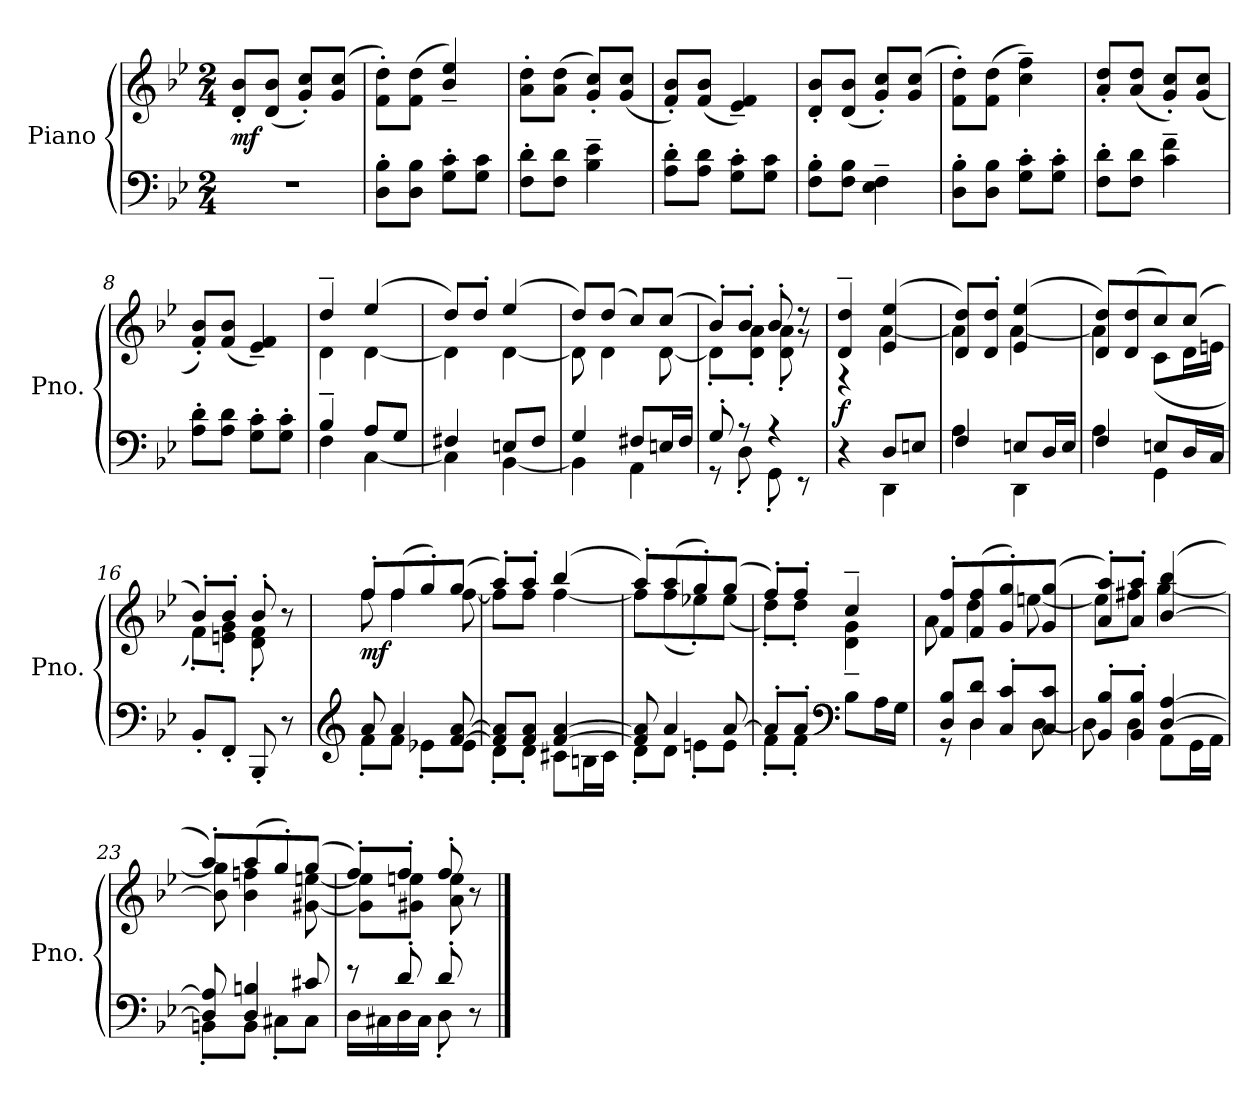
**kern	**kern	**dynam
*part1	*part1	*part1
*staff2	*staff1	*staff1/2
*I"Piano	*	*
*I'Pno.	*	*
*clefF4	*clefG2	*
*k[b-e-]	*k[b-e-]	*
*M2/4	*M2/4	*
*MM112	*MM112	*
=1	=1	=1
!	!	!LO:DY:b
2r	8d/' 8b-/'L	mf
.	(<8d/ 8b-/J	.
.	8g/' 8cc/'L)	.
.	(<8g/ 8cc/J	.
=2	=2	=2
8D\' 8B-\'L	8f\' 8dd\'L)	.
8D\ 8B-\J	(>8f\ 8dd\J	.
8G\' 8c\'L	4b-/~ 4ee-/~)	.
8G\ 8c\J	.	.
=3	=3	=3
8F\' 8d\'L	8a\' 8dd\'L	.
8F\ 8d\J	(>8a\ 8dd\J	.
4B-\~ 4e-\~	8g/' 8cc/'L)	.
.	(<8g/ 8cc/J	.
=4	=4	=4
8A\' 8d\'L	8f/' 8b-/'L)	.
8A\ 8d\J	(<8f/ 8b-/J	.
8G\' 8c\'L	4e-/~ 4f/~)	.
8G\ 8c\J	.	.
=5	=5	=5
8F\' 8B-\'L	8d/' 8b-/'L	.
8F\ 8B-\J	(<8d/ 8b-/J	.
4E-\~ 4F\~	8g/' 8cc/'L)	.
.	(<8g/ 8cc/J	.
=6	=6	=6
8D\' 8B-\'L	8f\' 8dd\'L)	.
8D\ 8B-\J	(>8f\ 8dd\J	.
8G\' 8c\'L	4cc\~ 4ff\~)	.
8G\' 8c\'J	.	.
!!LO:LB:g=z
=7	=7	=7
8F\' 8d\'L	8a/' 8dd/'L	.
8F\ 8d\J	(<8a/ 8dd/J	.
4c\~ 4f\~	8g/' 8cc/'L)	.
.	(<8g/ 8cc/J	.
=8	=8	=8
8A\' 8d\'L	8f/' 8b-/'L)	.
8A\ 8d\J	(<8f/ 8b-/J	.
8G\' 8c\'L	4e-/~ 4f/~)	.
8G\' 8c\'J	.	.
=9	=9	=9
*^	*^	*
4B-~/	4F\	4dd~/	4d\	.
8A/L	[4C\	(>4ee-i/	[4d\	.
8G/J	.	.	.	.
=10	=10	=10	=10	=10
4F#X/	4C\]	8dd/L)	4d\]	.
.	.	8dd'/J	.	.
8En/L	[4BB-\	(>4ee-/	[4d\	.
8F#/J	.	.	.	.
=11	=11	=11	=11	=11
4G/	4BB-\]	8dd/L)	8d\]	.
.	.	(>8dd/J	4d\	.
8F#X/L	4AA\	8cc/L)	.	.
16En/L	.	(>8cc/J	[8d\	.
16F#/JJ	.	.	.	.
=12	=12	=12	=12	=12
8G'/	8r	8b-'/L)	8d'\L]	.
8r	8D'\	8b-'/J	8d\' 8a\'J	.
4r	8GG'\	8b-'/	8d\' 8a\'	.
.	8r	8r	8r	.
!!LO:LB:g=z	!!
=13	=13	=13	=13	=13
!	!	!	!	!LO:DY:b
4r	4ryy	4d/~ 4dd/~	4r	f
8D/L	4DD\	(>4e-/ 4ee-/	[4a\	.
8En/J	.	.	.	.
=14	=14	=14	=14	=14
4F/	4A\	8d/ 8dd/L)	4a\]	.
.	.	8d/' 8dd/'J	.	.
8En/L	4DD\	(>4e-/ 4ee-/	[4a\	.
16D/L	.	.	.	.
16E/JJ	.	.	.	.
=15	=15	=15	=15	=15
4F/	4A\	8d/ 8dd/L)	4a\]	.
.	.	(>8d/ 8dd/	.	.
8En/L	4GG\	8cc/)	(<8c\L	.
16D/L	.	(>8cc/J	16d\L	.
16C/JJ	.	.	16en\JJ	.
*v	*v	*	*	*
=16	=16	=16	=16
8BB-'/L	8b-'/L)	8f'\L)	.
8FF'/J	8b-'/J	8en\' 8g\'J	.
8BBB-'/	8b-'/	8d\' 8f\'	.
8r	8r	8ryy	.
=17	=17	=17	=17
*clefG2	*	*	*
*^	*	*	*
!	!	!	!	!LO:DY:b
8a/	8f'\L	8ff'/L	8ff\	mf
4a/	8f\J	(>8ff/	4ff\	.
.	8e-X'\L	8gg'/)	.	.
[8f/ [8a/	8e-\J	(>8gg/J	[8ff\	.
=18	=18	=18	=18	=18
8f/] 8a/]L	8d'\L	8aa'/L)	8ff\L]	.
8f/ 8a/J	8d'\J	8aa'/J	8ff\J	.
[4f/ [4a/	8c#X\L	(>4bb-/	[4ff\	.
.	16Bn\L	.	.	.
.	16c#\JJ	.	.	.
!!LO:LB:g=z	!!
=19	=19	=19	=19	=19
8f/] 8a/]	8d'\L	8aa'/L)	8ff\L]	.
4a/	8d\J	(>8aa/	(<8ff\	.
.	8en'\L	8gg'/)	8ee-X'\)	.
[8a/	8e\J	(>8gg/J	(<8ee-\J	.
=20	=20	=20	=20	=20
8a'/L]	8f'\L	8ff'/L)	8dd'\L)	.
8a'/J	8f'\J	8ff'/J	8dd'\J	.
*clefF4	*	*	*	*
8B-\L	4ryy	4cc~/	4d\~ 4g\~	.
16A\L	.	.	.	.
16G\JJ	.	.	.	.
=21	=21	=21	=21	=21
8D/ 8B-/L	8r	8f/' 8ff/'L	8a\	.
8D/ 8d/J	4D\	(>8f/ 8ff/	4dd\	.
8C/' 8c/'L	.	8g/' 8gg/')	.	.
8C/ 8c/J	[8D\	(>8g/ 8gg/J	[8een\	.
=22	=22	=22	=22	=22
*	*^	*	*	*
8BB-/' 8B-/'L	8D\]	4ryy	8a/' 8aa/'L)	8ee\L]	.
8BB-/' 8B-/'J	4D\	.	8a/' 8aa/'J	8ff#X\J	.
[4D/ [4A/	.	8AA\L	(>[4b-/ 4bb-/	[4gg\	.
.	8ryy	16GG\L	.	.	.
.	.	16AA\JJ	.	.	.
*	*v	*v	*	*	*
=23	=23	=23	=23	=23
8D/] 8A/]	8BBn'\L	8aa'/L)	8b-\] 8gg\]	.
4D/ 4Bn/	8BB\J	(>8aa/	4b-i\ 4ffn\	.
.	8C#X'\L	8gg'/)	.	.
8c#X/	8C#\J	(>8gg/J	[8g#X\ [8een\	.
=24	=24	=24	=24	=24
8r	16D\LL	8ff'/L)	8g#\] 8ee\]L	.
.	16C#X\	.	.	.
8d'/	16D\	8ff'/J	8g#X\ 8een\J	.
.	16C#\JJ	.	.	.
8d'/	8D'\	8ff'/	8a\ 8ee\	.
8r	8ryy	8r	8ryy	.
*v	*v	*	*	*
*	*v	*v	*
==	==	==
*-	*-	*-
